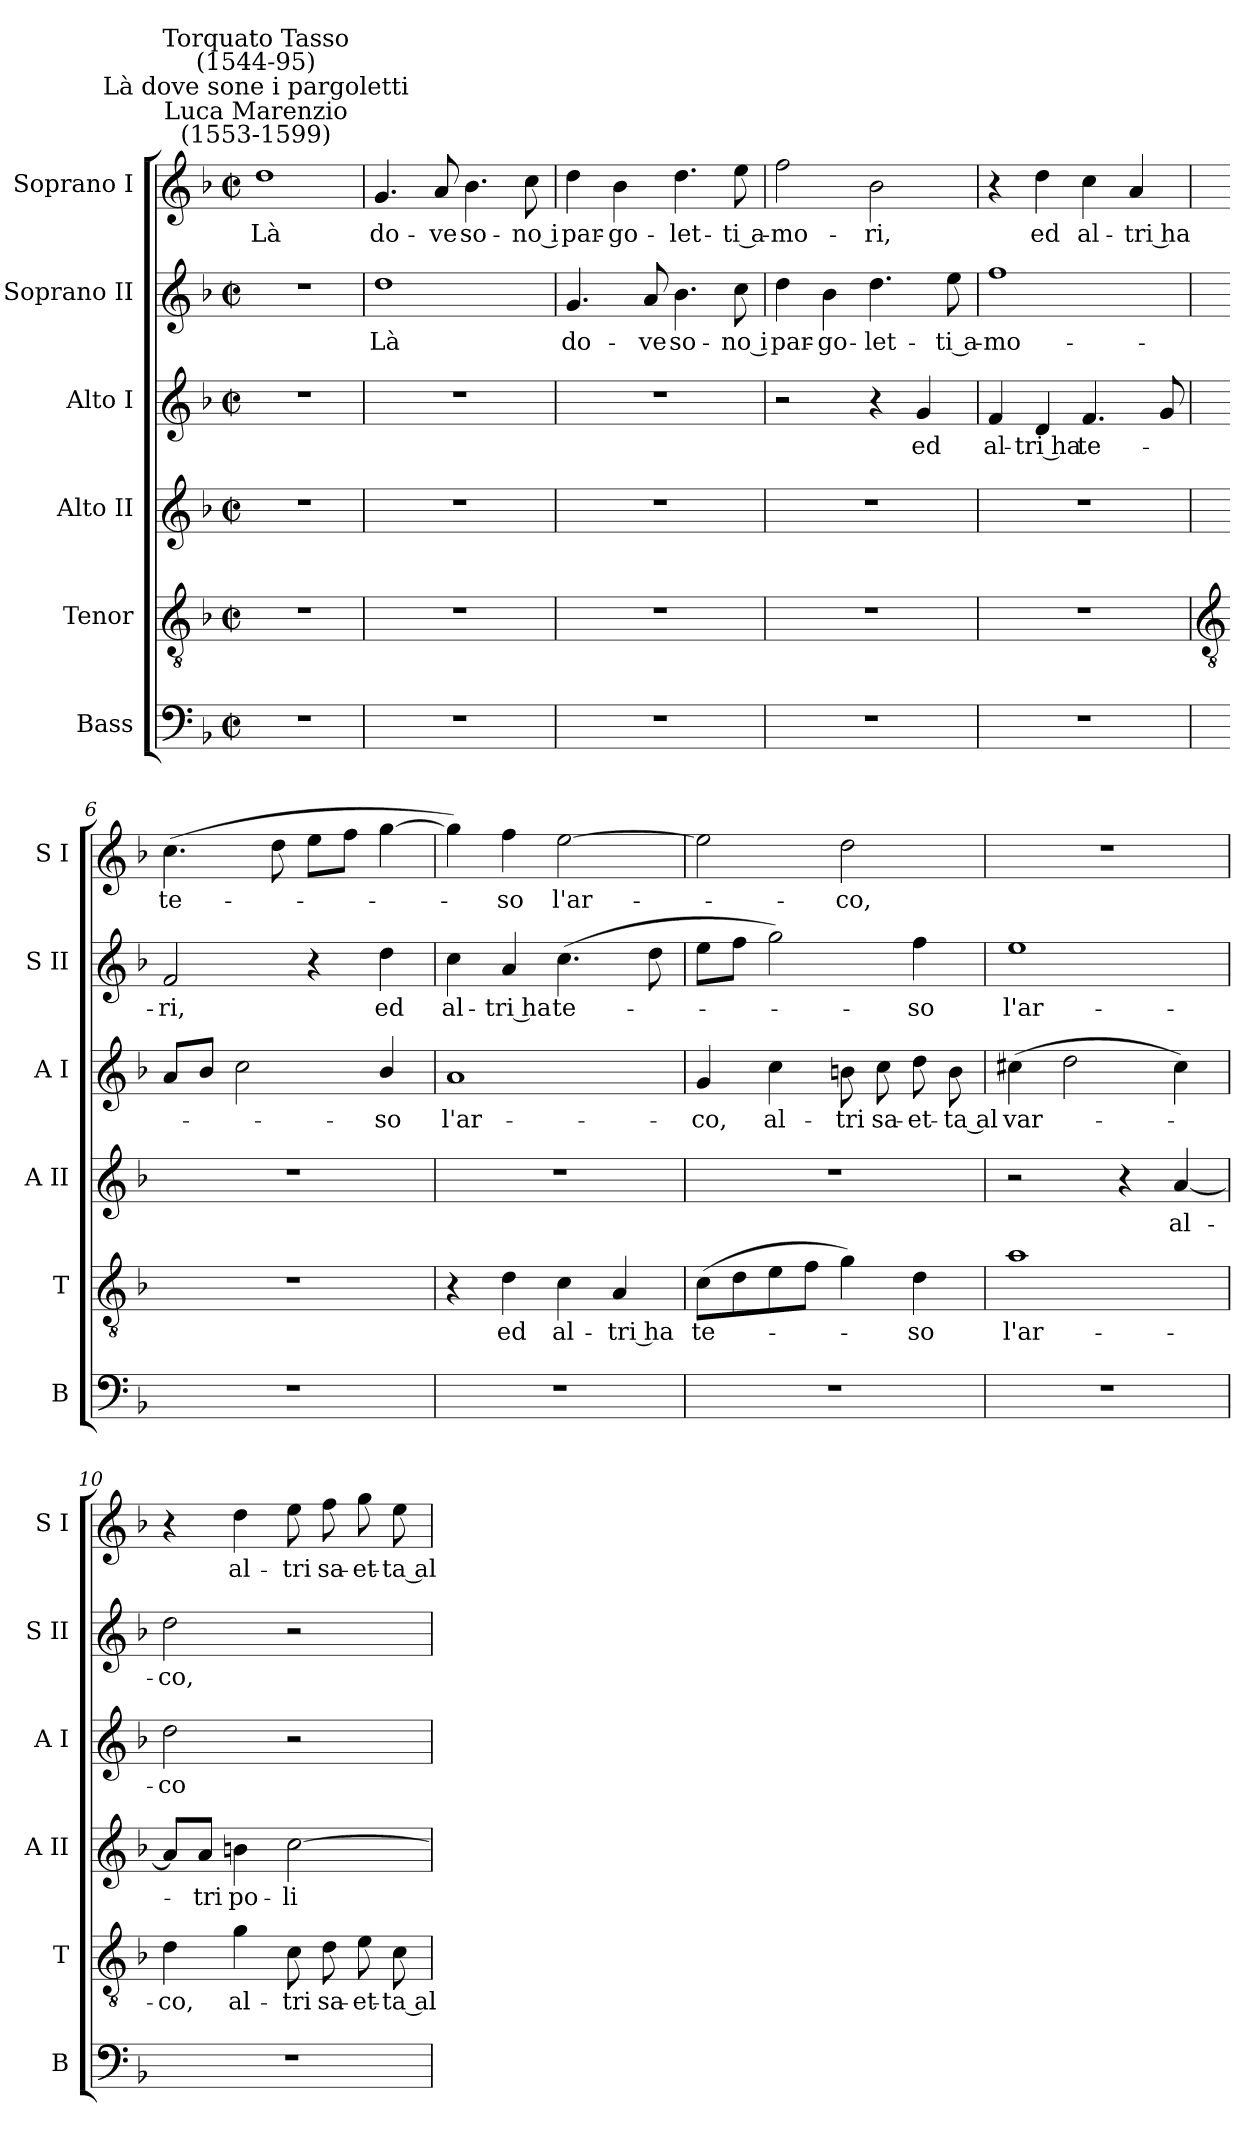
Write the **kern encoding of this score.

**kern	**kern	**text	**kern	**text	**kern	**text	**kern	**text	**kern	**text
*part6	*part5	*part5	*part4	*part4	*part3	*part3	*part2	*part2	*part1	*part1
*staff6	*staff5	*staff5	*staff4	*staff4	*staff3	*staff3	*staff2	*staff2	*staff1	*staff1
*I"Bass	*I"Tenor	*	*I"Alto II	*	*I"Alto I	*	*I"Soprano II	*	*I"Soprano I	*
*I'B	*I'T	*	*I'A II	*	*I'A I	*	*I'S II	*	*I'S I	*
*clefF4	*clefGv2	*	*clefG2	*	*clefG2	*	*clefG2	*	*clefG2	*
*k[b-]	*k[b-]	*	*k[b-]	*	*k[b-]	*	*k[b-]	*	*k[b-]	*
*F:	*F:	*	*F:	*	*F:	*	*F:	*	*F:	*
*M2/2	*M2/2	*	*M2/2	*	*M2/2	*	*M2/2	*	*M2/2	*
*met(c|)	*met(c|)	*	*met(c|)	*	*met(c|)	*	*met(c|)	*	*met(c|)	*
=1	=1	=1	=1	=1	=1	=1	=1	=1	=1	=1
!	!	!	!	!	!	!	!	!	!LO:TX:a:cj:t=Luca Marenzio\n(1553-1599)	!
!	!	!	!	!	!	!	!	!	!LO:TX:a:cj:t=Là dove sone i pargoletti	!
!	!	!	!	!	!	!	!	!	!LO:TX:a:cj:t=Torquato Tasso\n(1544-95)	!
!	!	!	!	!	!	!	!	!	!	!LO:LY:b
1r	1r	.	1r	.	1r	.	1r	.	1dd	Là
=2	=2	=2	=2	=2	=2	=2	=2	=2	=2	=2
!	!	!	!	!	!	!	!	!LO:LY:b	!	!LO:LY:b
1r	1r	.	1r	.	1r	.	1dd	Là	4.g	do-
!	!	!	!	!	!	!	!	!	!	!LO:LY:b
.	.	.	.	.	.	.	.	.	8a	-ve
!	!	!	!	!	!	!	!	!	!	!LO:LY:b
.	.	.	.	.	.	.	.	.	4.b-	so-
!	!	!	!	!	!	!	!	!	!	!LO:LY:b
.	.	.	.	.	.	.	.	.	8cc	-no i
=3	=3	=3	=3	=3	=3	=3	=3	=3	=3	=3
!	!	!	!	!	!	!	!	!LO:LY:b	!	!LO:LY:b
1r	1r	.	1r	.	1r	.	4.g	do-	4dd	par-
!	!	!	!	!	!	!	!	!	!	!LO:LY:b
.	.	.	.	.	.	.	.	.	4b-	-go-
!	!	!	!	!	!	!	!	!LO:LY:b	!	!
.	.	.	.	.	.	.	8a	-ve	.	.
!	!	!	!	!	!	!	!	!LO:LY:b	!	!LO:LY:b
.	.	.	.	.	.	.	4.b-	so-	4.dd	-let-
!	!	!	!	!	!	!	!	!LO:LY:b	!	!LO:LY:b
.	.	.	.	.	.	.	8cc	-no i	8ee	-ti a-
=4	=4	=4	=4	=4	=4	=4	=4	=4	=4	=4
!	!	!	!	!	!	!	!	!LO:LY:b	!	!LO:LY:b
1r	1r	.	1r	.	2r	.	4dd	par-	2ff	-mo-
!	!	!	!	!	!	!	!	!LO:LY:b	!	!
.	.	.	.	.	.	.	4b-	-go-	.	.
!	!	!	!	!	!	!	!	!LO:LY:b	!	!LO:LY:b
.	.	.	.	.	4r	.	4.dd	-let-	2b-	-ri,
!	!	!	!	!	!	!LO:LY:b	!	!	!	!
.	.	.	.	.	4g	ed	.	.	.	.
!	!	!	!	!	!	!	!	!LO:LY:b	!	!
.	.	.	.	.	.	.	8ee	-ti a-	.	.
=5	=5	=5	=5	=5	=5	=5	=5	=5	=5	=5
!	!	!	!	!	!	!LO:LY:b	!	!LO:LY:b	!	!
1r	1r	.	1r	.	4f	al-	1ff	-mo-	4r	.
!	!	!	!	!	!	!LO:LY:b	!	!	!	!LO:LY:b
.	.	.	.	.	4d	-tri ha	.	.	4dd	ed
!	!	!	!	!	!	!LO:LY:b	!	!	!	!LO:LY:b
.	.	.	.	.	4.f	te-	.	.	4cc	al-
!	!	!	!	!	!	!	!	!	!	!LO:LY:b
.	.	.	.	.	.	.	.	.	4a	-tri ha
.	.	.	.	.	8g	.	.	.	.	.
!!LO:LB:g=z
=6	=6	=6	=6	=6	=6	=6	=6	=6	=6	=6
*	*clefGv2	*	*	*	*	*	*	*	*	*
!	!	!	!	!	!	!	!	!LO:LY:b	!	!LO:LY:b
1r	1r	.	1r	.	8aL	.	2f	-ri,	(>4.cc	te-
.	.	.	.	.	8b-J	.	.	.	.	.
.	.	.	.	.	2cc	.	.	.	.	.
.	.	.	.	.	.	.	.	.	8dd	.
.	.	.	.	.	.	.	4r	.	8eeL	.
.	.	.	.	.	.	.	.	.	8ffJ	.
!	!	!	!	!	!	!LO:LY:b	!	!LO:LY:b	!	!
.	.	.	.	.	4b-/	so	4dd	ed	[4gg	.
=7	=7	=7	=7	=7	=7	=7	=7	=7	=7	=7
!	!	!	!	!	!	!LO:LY:b	!	!LO:LY:b	!	!
1r	4r	.	1r	.	1a	l'ar-	4cc	al-	4gg])	.
!	!	!LO:LY:b	!	!	!	!	!	!LO:LY:b	!	!LO:LY:b
.	4d	ed	.	.	.	.	4a	-tri ha	4ff	so
!	!	!LO:LY:b	!	!	!	!	!	!LO:LY:b	!	!LO:LY:b
.	4c	al-	.	.	.	.	(>4.cc	te-	[2ee	l'ar-
!	!	!LO:LY:b	!	!	!	!	!	!	!	!
.	4A	-tri ha	.	.	.	.	.	.	.	.
.	.	.	.	.	.	.	8dd	.	.	.
=8	=8	=8	=8	=8	=8	=8	=8	=8	=8	=8
!	!	!LO:LY:b	!	!	!	!LO:LY:b	!	!	!	!
1r	(>8cL	te-	1r	.	4g	-co,	8eeL	.	2ee]	.
.	8d	.	.	.	.	.	8ffJ	.	.	.
!	!	!	!	!	!	!LO:LY:b	!	!	!	!
.	8e	.	.	.	4cc	al-	2gg)	.	.	.
.	8fJ	.	.	.	.	.	.	.	.	.
!	!	!	!	!	!	!LO:LY:b	!	!	!	!LO:LY:b
.	4g)	.	.	.	8bn	-tri	.	.	2dd	co,
!	!	!	!	!	!	!LO:LY:b	!	!	!	!
.	.	.	.	.	8cc	sa-	.	.	.	.
!	!	!LO:LY:b	!	!	!	!LO:LY:b	!	!LO:LY:b	!	!
.	4d	so	.	.	8dd	-et-	4ff	so	.	.
!	!	!	!	!	!	!LO:LY:b	!	!	!	!
.	.	.	.	.	8b	-ta al	.	.	.	.
=9	=9	=9	=9	=9	=9	=9	=9	=9	=9	=9
!	!	!LO:LY:b	!	!	!	!LO:LY:b	!	!LO:LY:b	!	!
1r	1a	l'ar-	2r	.	(>4cc#X	var-	1ee	l'ar-	1r	.
.	.	.	.	.	2dd	.	.	.	.	.
.	.	.	4r	.	.	.	.	.	.	.
!	!	!	!	!LO:LY:b	!	!	!	!	!	!
.	.	.	[4a	al-	4cc#)	.	.	.	.	.
=10	=10	=10	=10	=10	=10	=10	=10	=10	=10	=10
!	!	!LO:LY:b	!	!	!	!LO:LY:b	!	!LO:LY:b	!	!
1r	4d	-co,	8a/L]	.	2dd	co	2dd	-co,	4r	.
!	!	!	!	!LO:LY:b	!	!	!	!	!	!
.	.	.	8a/J	tri	.	.	.	.	.	.
!	!	!LO:LY:b	!	!LO:LY:b	!	!	!	!	!	!LO:LY:b
.	4g	al-	4bn	po-	.	.	.	.	4dd	al-
!	!	!LO:LY:b	!	!LO:LY:b	!	!	!	!	!	!LO:LY:b
.	8c	-tri	[2cc	-li-	2r	.	2r	.	8ee	-tri
!	!	!LO:LY:b	!	!	!	!	!	!	!	!LO:LY:b
.	8d	sa-	.	.	.	.	.	.	8ff	sa-
!	!	!LO:LY:b	!	!	!	!	!	!	!	!LO:LY:b
.	8e	-et-	.	.	.	.	.	.	8gg	-et-
!	!	!LO:LY:b	!	!	!	!	!	!	!	!LO:LY:b
.	8c	-ta al	.	.	.	.	.	.	8ee	-ta al
=	=	=	=	=	=	=	=	=	=	=
*-	*-	*-	*-	*-	*-	*-	*-	*-	*-	*-
